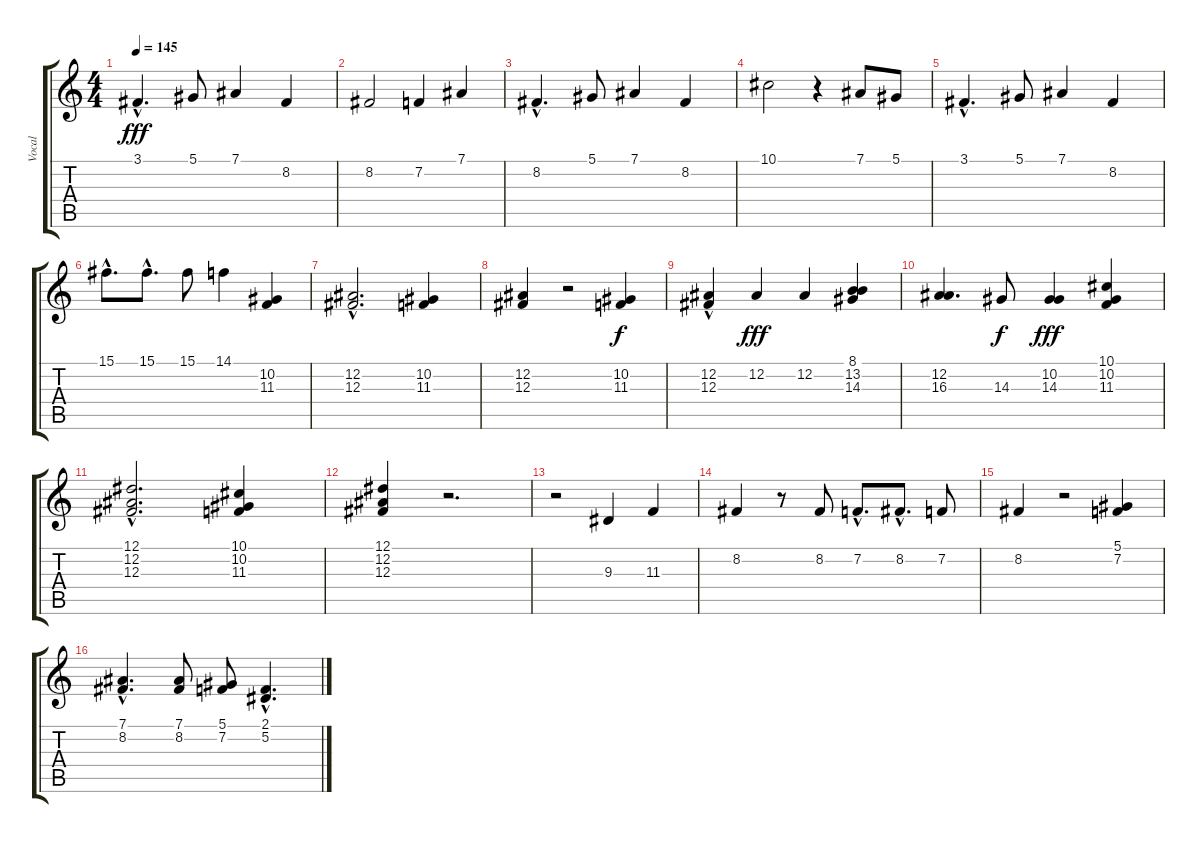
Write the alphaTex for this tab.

\track ("Vocal" "Vocal") {instrument flute}
\staff {score tabs}
\tuning (Eb4 Bb3 Gb3 Db3 Ab2 Eb2) {hide}
\ts (4 4)
\tempo 145
\clef g2
\ks c
3.1{hac}.4{d dy fff} 5.1.8 7.1.4 8.2.4 |
8.2.2 7.2.4 7.1.4 |
8.2{hac}.4{d} 5.1.8 7.1.4 8.2.4 |
10.1.2 r.4 7.1.8 5.1.8 |
3.1{hac}.4{d} 5.1.8 7.1.4 8.2.4 |
15.1{hac}.8{d} 15.1{hac}.8{d} 15.1.8 14.1.4 (10.2 11.3).4 |
(12.2{hac} 12.3{hac}).2{d} (10.2 11.3).4 |
(12.2 12.3).4 r.2 (10.2 11.3).4{dy f} |
(12.2 12.3{hac}).4 12.2.4{dy fff} 12.2.4 (8.1 13.2 14.3).4 |
(12.2 16.3).4{d} 14.3.8{dy f} (10.2 14.3).4{dy fff} (10.1 10.2 11.3).4 |
(12.1{hac} 12.2{hac} 12.3{hac}).2{d} (10.1 10.2 11.3).4 |
(12.1 12.2 12.3).4 r.2{d} |
r.2 9.3.4 11.3.4 |
8.2.4 r.8 8.2.8 7.2{hac}.8{d} 8.2{hac}.8{d} 7.2.8 |
8.2.4 r.2 (5.1 7.2).4 |
(7.1{hac} 8.2{hac}).4{d} (7.1 8.2).8 (5.1 7.2).8 (2.1{hac} 5.2{hac}).4{d}
